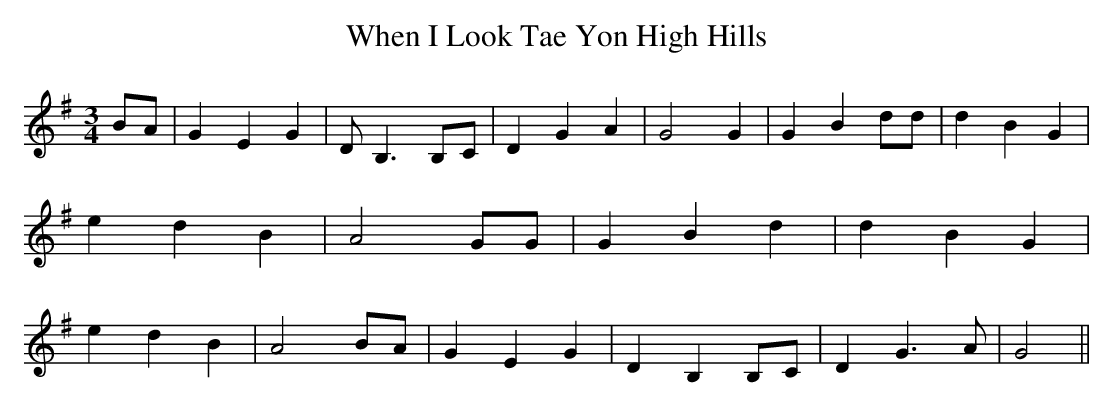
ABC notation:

X:1
T:When I Look Tae Yon High Hills
M:3/4
L:1/4
K:G
 B/2A/2| G E G| D/2 B,3/2 B,/2C/2| D G A| G2 G| G B d/2d/2| d B G|\
 e d B| A2 G/2G/2| G B d| d B G| e d B| A2 B/2A/2| G E G| D B, B,/2C/2|\
 D G3/2 A/2| G2||
